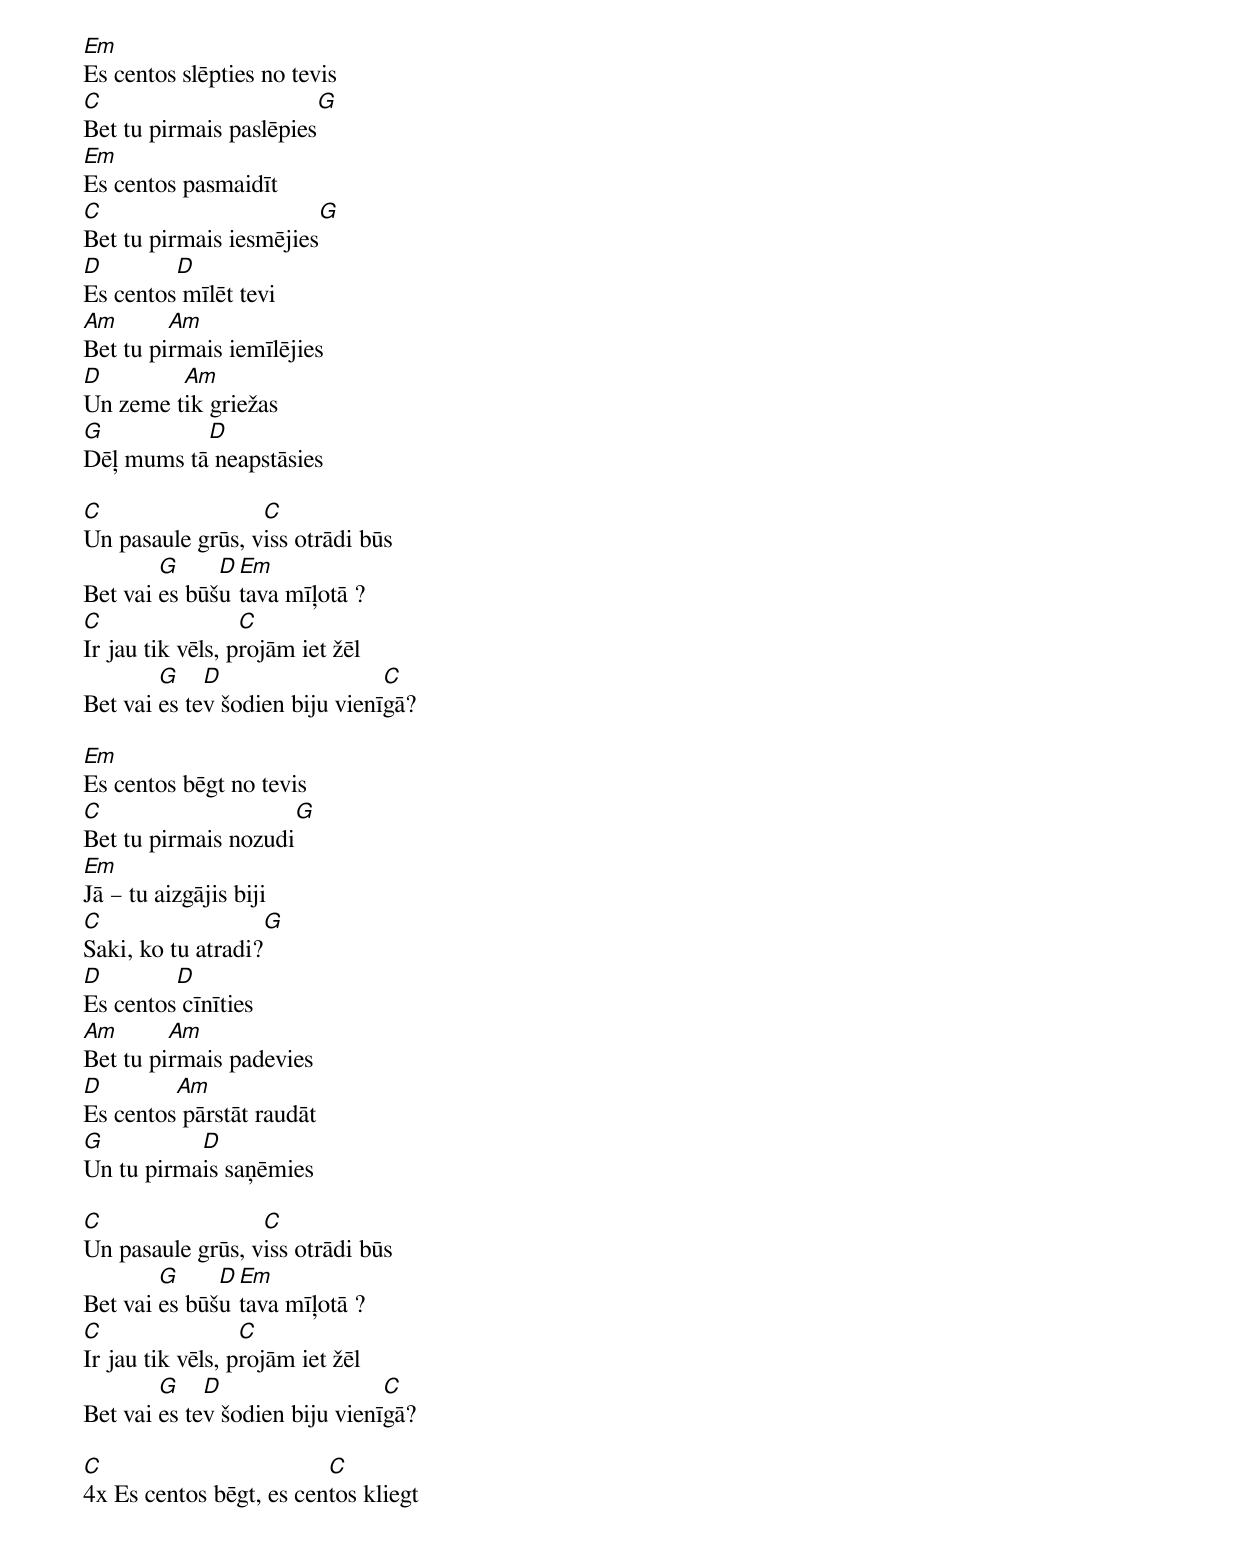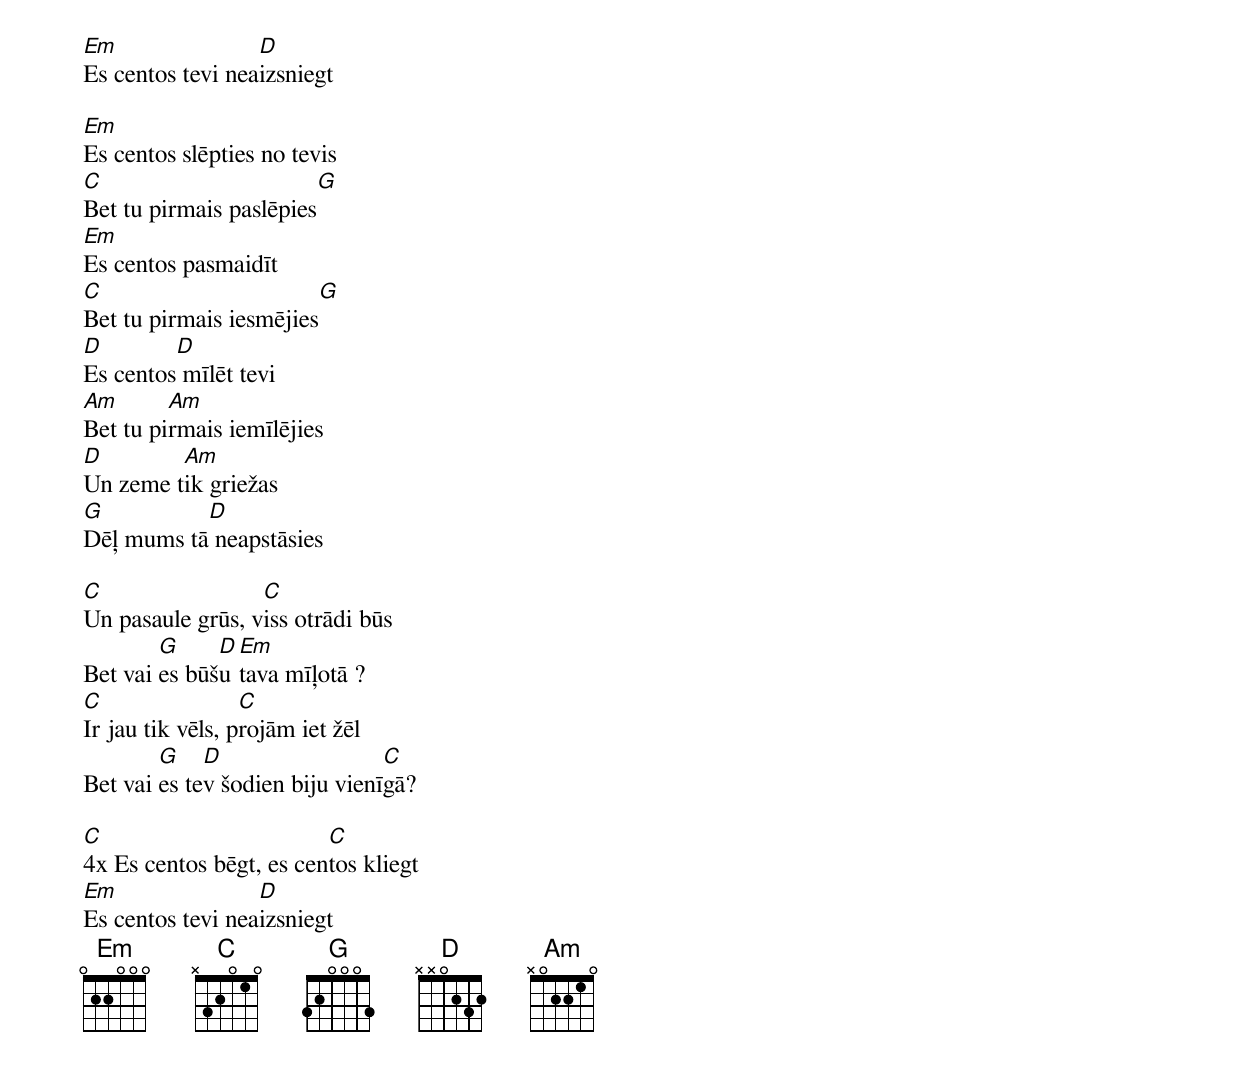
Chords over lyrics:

Em
Es centos slēpties no tevis
C			G
Bet tu pirmais paslēpies
Em
Es centos pasmaidīt
C			G
Bet tu pirmais iesmējies
D        D
Es centos mīlēt tevi
Am       Am
Bet tu pirmais iemīlējies
D        Am
Un zeme tik griežas
G          D
Dēļ mums tā neapstāsies

C     		  C
Un pasaule grūs, viss otrādi būs
	G     D	Em
Bet vai es būšu tava mīļotā ?
C     		  C
Ir jau tik vēls, projām iet žēl
	G    D			C
Bet vai es tev šodien biju vienīgā?

Em
Es centos bēgt no tevis
C			G
Bet tu pirmais nozudi
Em
Jā – tu aizgājis biji
C			G
Saki, ko tu atradi?
D        D
Es centos cīnīties
Am       Am
Bet tu pirmais padevies
D        Am
Es centos pārstāt raudāt
G          D
Un tu pirmais saņēmies

C     		  C
Un pasaule grūs, viss otrādi būs
	G     D	Em
Bet vai es būšu tava mīļotā ?
C     		  C
Ir jau tik vēls, projām iet žēl
	G    D			C
Bet vai es tev šodien biju vienīgā?

C     		 	 C
4x Es centos bēgt, es centos kliegt
Em 		  D
Es centos tevi neaizsniegt

Em
Es centos slēpties no tevis
C			G
Bet tu pirmais paslēpies
Em
Es centos pasmaidīt
C			G
Bet tu pirmais iesmējies
D        D
Es centos mīlēt tevi
Am       Am
Bet tu pirmais iemīlējies
D        Am
Un zeme tik griežas
G          D
Dēļ mums tā neapstāsies

C     		  C
Un pasaule grūs, viss otrādi būs
	G     D	Em
Bet vai es būšu tava mīļotā ?
C     		  C
Ir jau tik vēls, projām iet žēl
	G    D			C
Bet vai es tev šodien biju vienīgā?

C     		 	 C
4x Es centos bēgt, es centos kliegt
Em 		  D
Es centos tevi neaizsniegt
